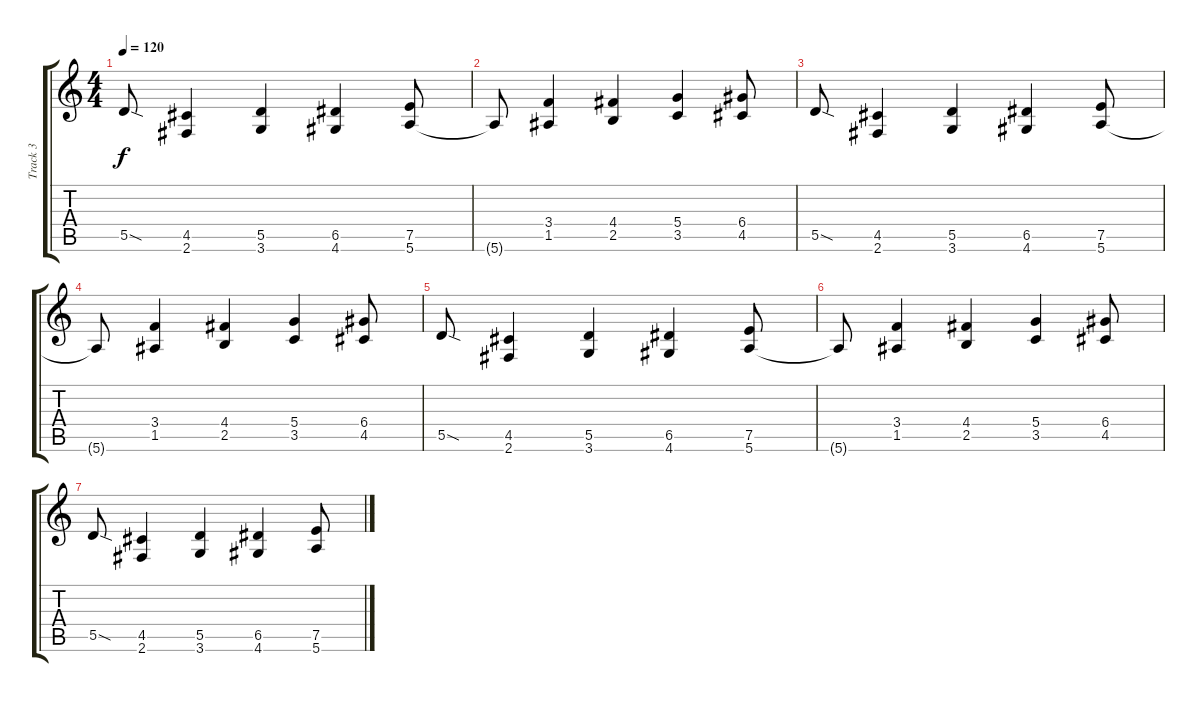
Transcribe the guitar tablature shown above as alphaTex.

\track ("Track 3" "Track 3") {instrument electricguitarclean}
\staff {score tabs}
\tuning (E4 B3 G3 D3 A2 E2) {hide}
\ts (4 4)
\tempo 120
\clef g2
\ks c
5.5{sod}.8{dy f instrument overdrivenguitar} (4.5 2.6).4 (5.5 3.6).4 (6.5 4.6).4 (7.5 5.6).8 |
5.6{t}.8 (3.4 1.5).4 (4.4 2.5).4 (5.4 3.5).4 (6.4 4.5).8 |
5.5{sod}.8{instrument overdrivenguitar} (4.5 2.6).4 (5.5 3.6).4 (6.5 4.6).4 (7.5 5.6).8 |
5.6{t}.8 (3.4 1.5).4 (4.4 2.5).4 (5.4 3.5).4 (6.4 4.5).8 |
5.5{sod}.8{instrument overdrivenguitar} (4.5 2.6).4 (5.5 3.6).4 (6.5 4.6).4 (7.5 5.6).8 |
5.6{t}.8 (3.4 1.5).4 (4.4 2.5).4 (5.4 3.5).4 (6.4 4.5).8 |
5.5{sod}.8{instrument overdrivenguitar} (4.5 2.6).4 (5.5 3.6).4 (6.5 4.6).4 (7.5 5.6).8
